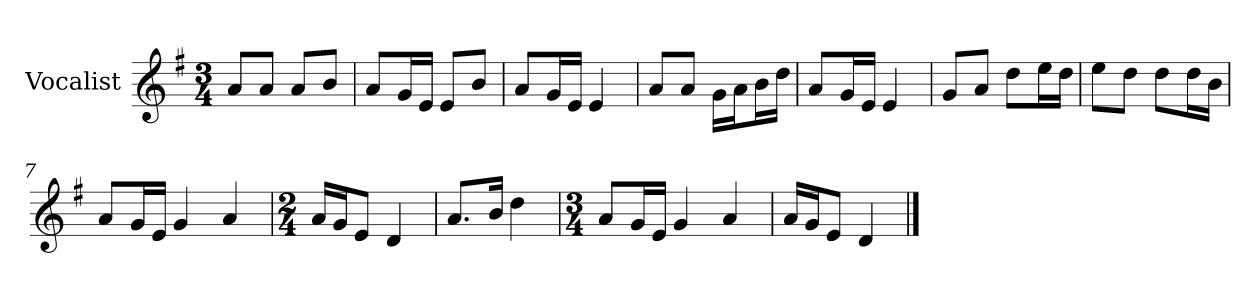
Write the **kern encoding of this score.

**kern
*part1
*staff1
*I"Vocalist
*k[f#]
*G:
*M3/4
=
8aL
8aJ
8aL
8bJ
=1
8aL
16gL
16eJJ
8eL
8bJ
=2
8aL
16gL
16eJJ
4e
=3
8aL
8aJ
16gLL
16aJ
16bL
16ddJJ
=4
8aL
16gL
16eJJ
4e
=5
8gL
8aJ
8ddL
16eeL
16ddJJ
=6
8eeL
8ddJ
8ddL
16ddL
16bJJ
=7
8aL
16gL
16eJJ
4g
4a
=8
*M2/4
16aLL
16gJ
8eJ
4d
=9
8.aL
16bJk
4dd
=10
*M3/4
8aL
16gL
16eJJ
4g
4a
=11
16aLL
16gJ
8eJ
4d
==
*-
